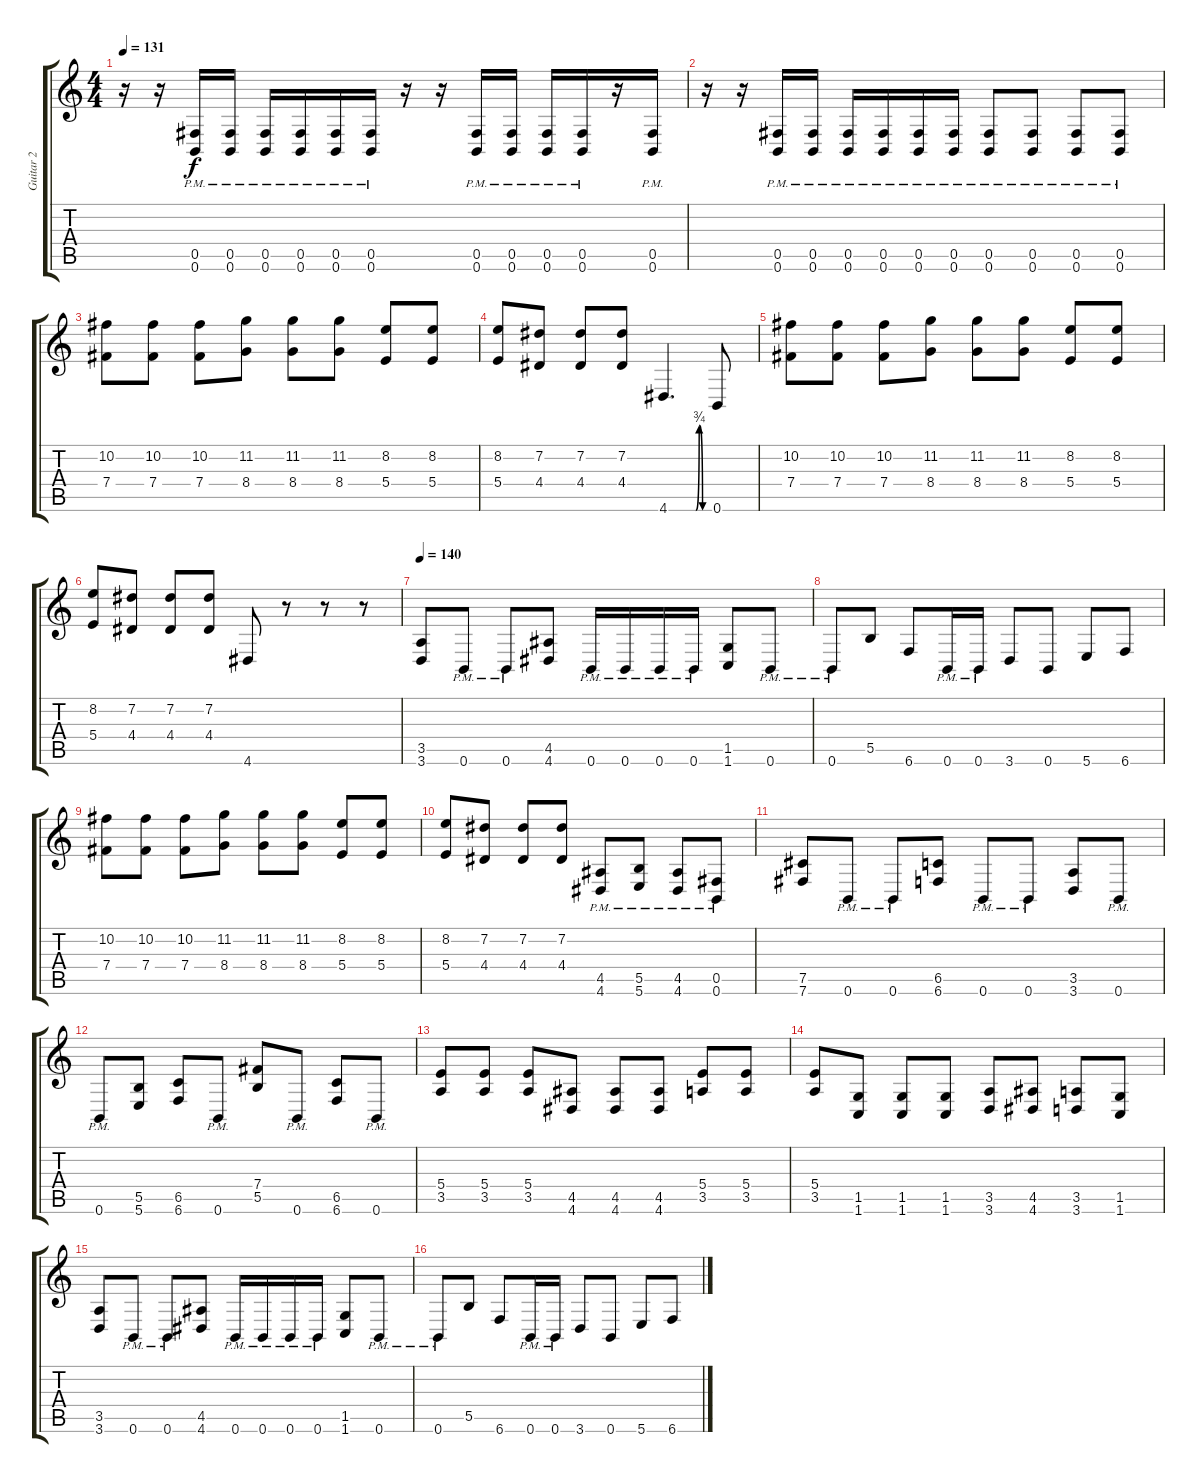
\track ("Guitar 2" "Guitar 2") {instrument distortionguitar}
\staff {score tabs}
\tuning (Db4 Ab3 E3 B2 Gb2 B1) {hide}
\ts (4 4)
\tempo 131
\clef g2
\ks c
r.16{dy f} r.16 (0.5{pm} 0.6{pm}).16 (0.5{pm} 0.6{pm}).16 (0.5{pm} 0.6{pm}).16 (0.5{pm} 0.6{pm}).16 (0.5{pm} 0.6{pm}).16 (0.5{pm} 0.6{pm}).16 r.16 r.16 (0.5{pm} 0.6{pm}).16 (0.5{pm} 0.6{pm}).16 (0.5{pm} 0.6{pm}).16 (0.5{pm} 0.6{pm}).16 r.16 (0.5{pm} 0.6{pm}).16 |
r.16 r.16 (0.5{pm} 0.6{pm}).16 (0.5{pm} 0.6{pm}).16 (0.5{pm} 0.6{pm}).16 (0.5{pm} 0.6{pm}).16 (0.5{pm} 0.6{pm}).16 (0.5{pm} 0.6{pm}).16 (0.5{pm} 0.6{pm}).8 (0.5{pm} 0.6{pm}).8 (0.5{pm} 0.6{pm}).8 (0.5{pm} 0.6{pm}).8 |
(10.2 7.4).8 (10.2 7.4).8 (10.2 7.4).8 (11.2 8.4).8 (11.2 8.4).8 (11.2 8.4).8 (8.2 5.4).8 (8.2 5.4).8 |
(8.2 5.4).8 (7.2 4.4).8 (7.2 4.4).8 (7.2 4.4).8 4.6{be (custom 0 0 30 0 40 0 45 3 50 0 60 0)}.4{d} 0.6.8 |
(10.2 7.4).8 (10.2 7.4).8 (10.2 7.4).8 (11.2 8.4).8 (11.2 8.4).8 (11.2 8.4).8 (8.2 5.4).8 (8.2 5.4).8 |
(8.2 5.4).8 (7.2 4.4).8 (7.2 4.4).8 (7.2 4.4).8 4.6.8 r.8 r.8 r.8 |
\tempo 140
(3.5 3.6).8 0.6{pm}.8 0.6{pm}.8 (4.5 4.6).8 0.6{pm}.16 0.6{pm}.16 0.6{pm}.16 0.6{pm}.16 (1.5 1.6).8 0.6{pm}.8 |
0.6{pm}.8 5.5.8 6.6.8 0.6{pm}.16 0.6{pm}.16 3.6.8 0.6.8 5.6.8 6.6.8 |
(10.2 7.4).8 (10.2 7.4).8 (10.2 7.4).8 (11.2 8.4).8 (11.2 8.4).8 (11.2 8.4).8 (8.2 5.4).8 (8.2 5.4).8 |
(8.2 5.4).8 (7.2 4.4).8 (7.2 4.4).8 (7.2 4.4).8 (4.5{pm} 4.6{pm}).8 (5.5{pm} 5.6{pm}).8 (4.5{pm} 4.6{pm}).8 (0.5{pm} 0.6{pm}).8 |
(7.5 7.6).8 0.6{pm}.8 0.6{pm}.8 (6.5 6.6).8 0.6{pm}.8 0.6{pm}.8 (3.5 3.6).8 0.6{pm}.8 |
0.6{pm}.8 (5.5 5.6).8 (6.5 6.6).8 0.6{pm}.8 (7.4 5.5).8 0.6{pm}.8 (6.5 6.6).8 0.6{pm}.8 |
(5.4 3.5).8 (5.4 3.5).8 (5.4 3.5).8 (4.5 4.6).8 (4.5 4.6).8 (4.5 4.6).8 (5.4 3.5).8 (5.4 3.5).8 |
(5.4 3.5).8 (1.5 1.6).8 (1.5 1.6).8 (1.5 1.6).8 (3.5 3.6).8 (4.5 4.6).8 (3.5 3.6).8 (1.5 1.6).8 |
(3.5 3.6).8 0.6{pm}.8 0.6{pm}.8 (4.5 4.6).8 0.6{pm}.16 0.6{pm}.16 0.6{pm}.16 0.6{pm}.16 (1.5 1.6).8 0.6{pm}.8 |
0.6{pm}.8 5.5.8 6.6.8 0.6{pm}.16 0.6{pm}.16 3.6.8 0.6.8 5.6.8 6.6.8
